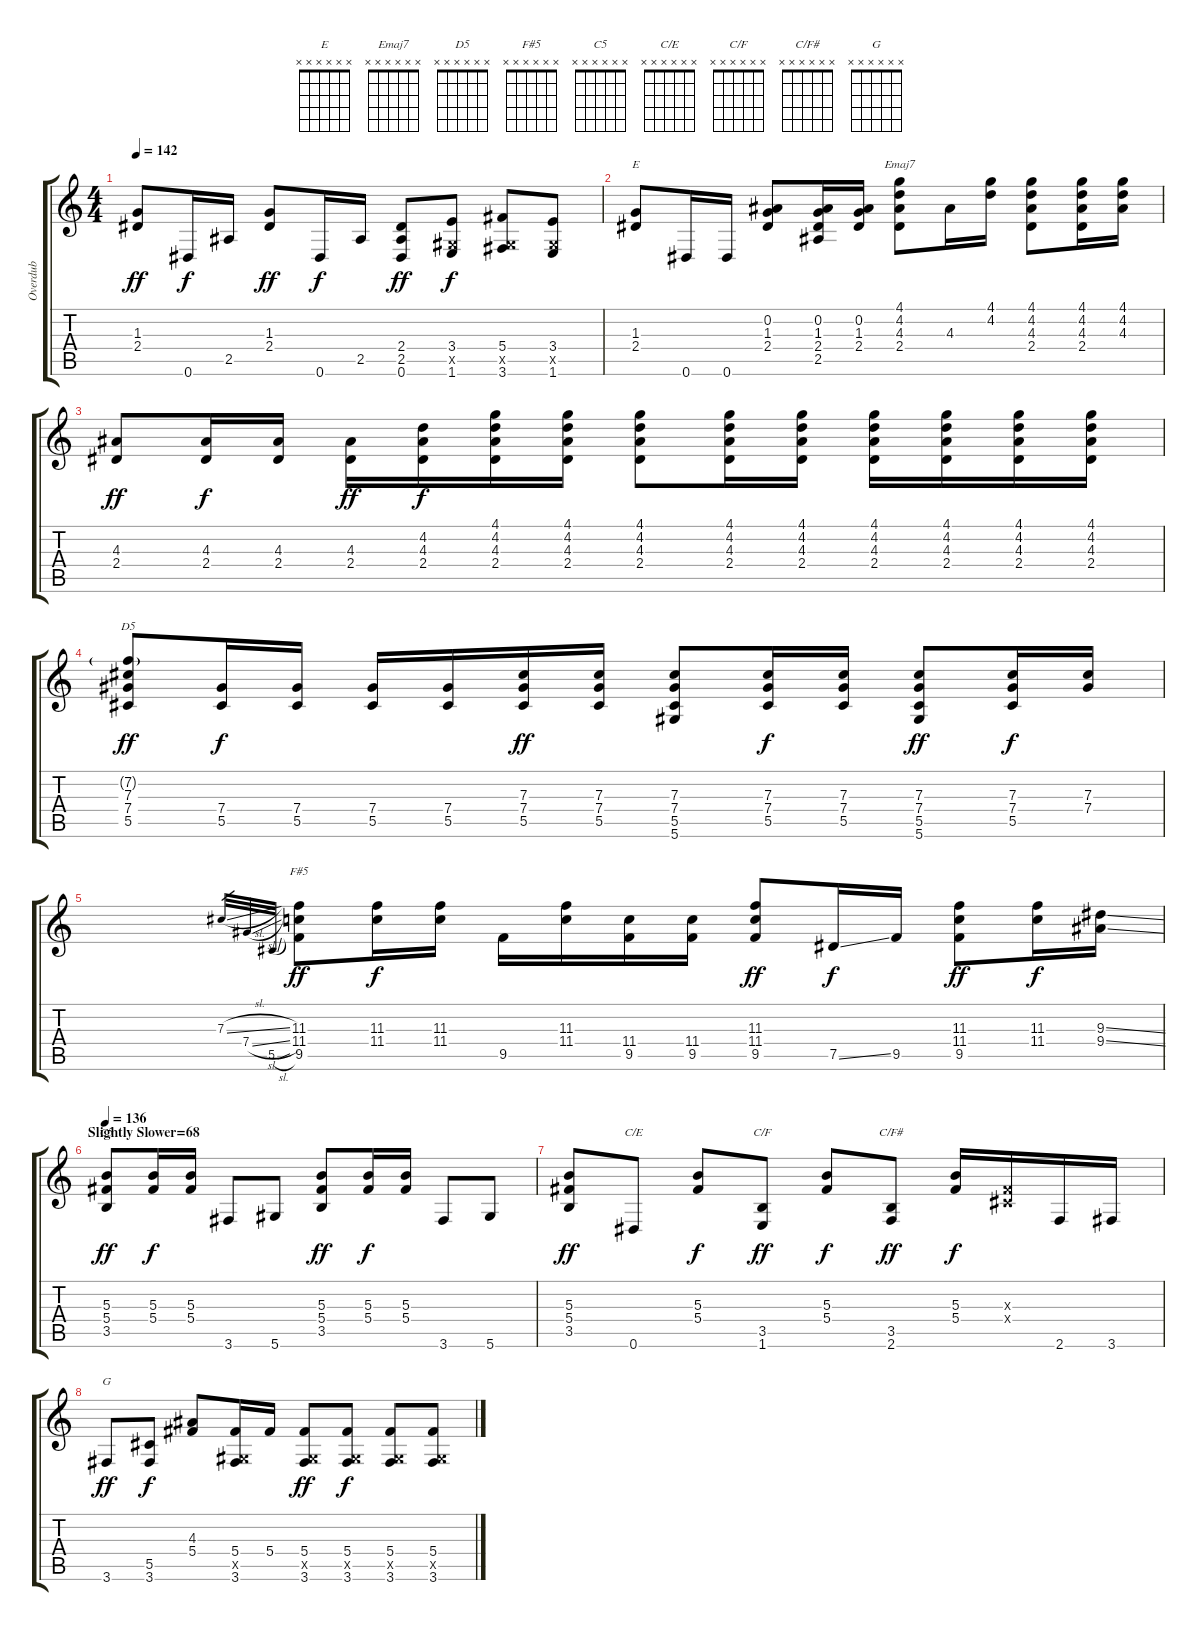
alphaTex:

\track ("Overdub" "Overdub") {instrument fretlessbass}
\staff {score tabs}
\tuning (Eb4 Bb3 Gb3 Db3 Ab2 Eb2) {hide}
\chord ("E" x x x x x x) {firstfret 0}
\chord ("Emaj7" x x x x x x) {firstfret 0}
\chord ("D5" x x x x x x) {firstfret 0}
\chord ("F#5" x x x x x x) {firstfret 0}
\chord ("C5" x x x x x x) {firstfret 0}
\chord ("C/E" x x x x x x) {firstfret 0}
\chord ("C/F" x x x x x x) {firstfret 0}
\chord ("C/F#" x x x x x x) {firstfret 0}
\chord ("G" x x x x x x) {firstfret 0}
\ts (4 4)
\tempo 142
\clef g2
\ks c
(1.3 2.4).8{dy ff} 0.6.16{dy f} 2.5.16 (1.3 2.4).8{dy ff} 0.6.16{dy f} 2.5.16 (2.4 2.5 0.6).8{dy ff} (3.4 0.5{x} 1.6).8{dy f} (5.4 0.5{x} 3.6).8 (3.4 0.5{x} 1.6).8 |
(1.3 2.4).8{ch "E"} 0.6.16 0.6.16 (0.2 1.3 2.4).8 (0.2 1.3 2.4 2.5).16 (0.2 1.3 2.4).16 (4.1 4.2 4.3 2.4).8{ch "Emaj7"} 4.3.16 (4.1 4.2).16 (4.1 4.2 4.3 2.4).8 (4.1 4.2 4.3 2.4).16 (4.1 4.2 4.3).16 |
(4.3 2.4).8{dy ff} (4.3 2.4).16{dy f} (4.3 2.4).16 (4.3 2.4).16{dy ff} (4.2 4.3 2.4).16{dy f} (4.1 4.2 4.3 2.4).16 (4.1 4.2 4.3 2.4).16 (4.1 4.2 4.3 2.4).8 (4.1 4.2 4.3 2.4).16 (4.1 4.2 4.3 2.4).16 (4.1 4.2 4.3 2.4).16 (4.1 4.2 4.3 2.4).16 (4.1 4.2 4.3 2.4).16 (4.1 4.2 4.3 2.4).16 |
(7.2{g} 7.3 7.4 5.5).8{ch "D5" dy ff} (7.4 5.5).16{dy f} (7.4 5.5).16 (7.4 5.5).16 (7.4 5.5).16 (7.3 7.4 5.5).16{dy ff} (7.3 7.4 5.5).16 (7.3 7.4 5.5 5.6).8 (7.3 7.4 5.5).16{dy f} (7.3 7.4 5.5).16 (7.3 7.4 5.5 5.6).8{dy ff} (7.3 7.4 5.5).16{dy f} (7.3 7.4).16 |
7.3{sl}.32{gr} 7.4{sl}.32{gr} 5.5{sl}.32{gr} (11.3 11.4 9.5).8{ch "F#5" dy ff} (11.3 11.4).16{dy f} (11.3 11.4).16 9.5.16 (11.3 11.4).16 (11.4 9.5).16 (11.4 9.5).16 (11.3 11.4 9.5).8{dy ff} 7.5{ss}.16{dy f} 9.5.16 (11.3 11.4 9.5).8{dy ff} (11.3 11.4).16{dy f} (9.3{ss} 9.4{ss}).16 |
\section ("" "Slightly Slower=68")
\tempo 136
(5.3 5.4 3.5).8{ch "C5" dy ff} (5.3 5.4).16{dy f} (5.3 5.4).16 3.6.8 5.6.8 (5.3 5.4 3.5).8{dy ff} (5.3 5.4).16{dy f} (5.3 5.4).16 3.6.8 5.6.8 |
(5.3 5.4 3.5).8{dy ff} 0.6.8{ch "C/E"} (5.3 5.4).8{dy f} (3.5 1.6).8{ch "C/F" dy ff} (5.3 5.4).8{dy f} (3.5 2.6).8{ch "C/F#" dy ff} (5.3 5.4).16{dy f} (0.3{x} 0.4{x}).16 2.6.16 3.6.16 |
3.6.8{ch "G" dy ff} (5.5 3.6).8{dy f} (4.3 5.4).8 (5.4 0.5{x} 3.6).16 5.4.16 (5.4 0.5{x} 3.6).8{dy ff} (5.4 0.5{x} 3.6).8{dy f} (5.4 0.5{x} 3.6).8 (5.4 0.5{x} 3.6).8
